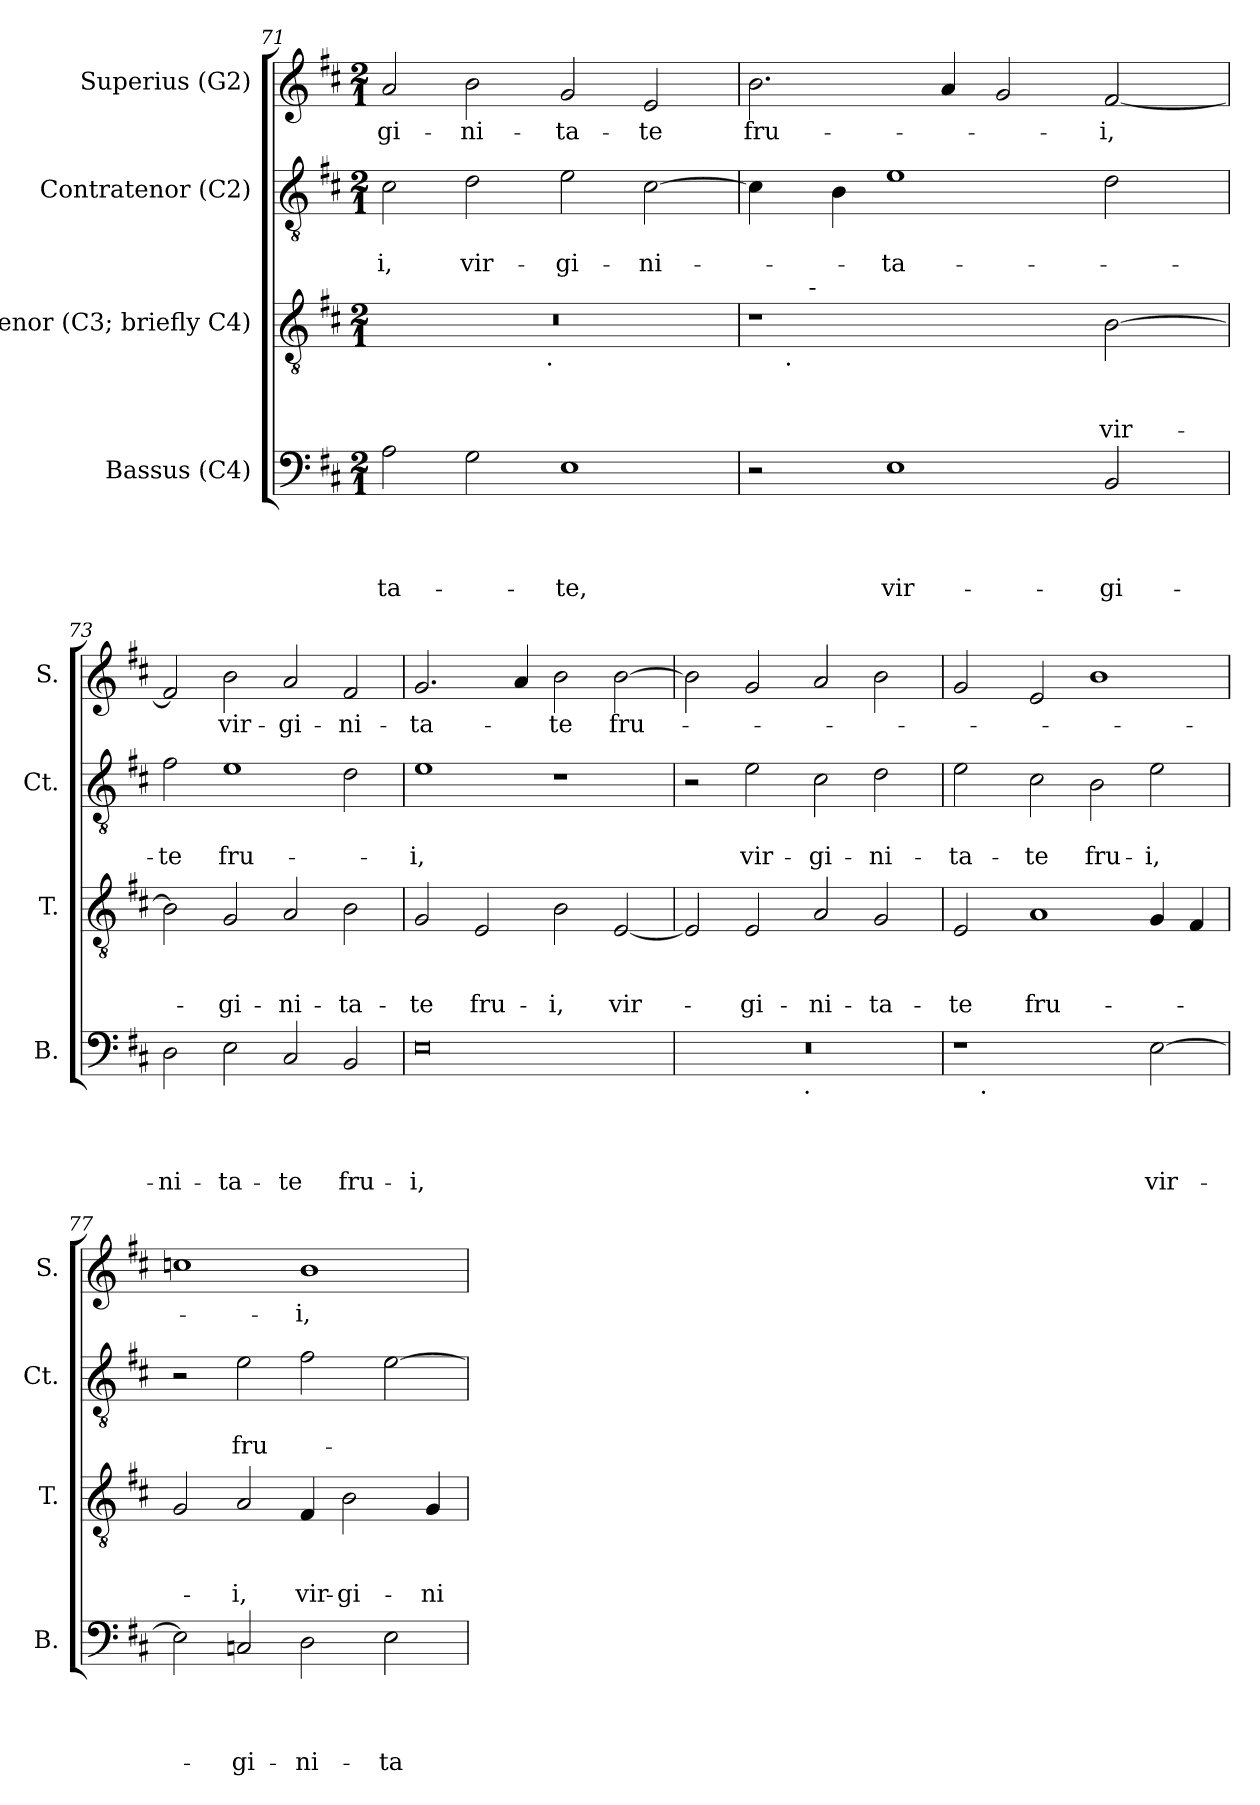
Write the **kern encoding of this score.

**kern	**text	**text	**text	**text	**kern	**text	**text	**text	**kern	**text	**text	**kern	**text
*part4	*part4	*part4	*part4	*part4	*part3	*part3	*part3	*part3	*part2	*part2	*part2	*part1	*part1
*staff4	*staff4	*staff4	*staff4	*staff4	*staff3	*staff3	*staff3	*staff3	*staff2	*staff2	*staff2	*staff1	*staff1
*I"Bassus (C4)	*	*	*	*	*I"Tenor (C3; briefly C4)	*	*	*	*I"Contratenor (C2)	*	*	*I"Superius (G2)	*
*I'B.	*	*	*	*	*I'T.	*	*	*	*I'Ct.	*	*	*I'S.	*
*clefF4	*	*	*	*	*clefGv2	*	*	*	*clefGv2	*	*	*clefG2	*
*k[f#c#]	*	*	*	*	*k[f#c#]	*	*	*	*k[f#c#]	*	*	*k[f#c#]	*
*D:	*	*	*	*	*D:	*	*	*	*D:	*	*	*D:	*
*M2/1	*	*	*	*	*M2/1	*	*	*	*M2/1	*	*	*M2/1	*
=71	=71	=71	=71	=71	=71	=71	=71	=71	=71	=71	=71	=71	=71
!	!	!	!	!LO:LY:b	!	!	!	!	!	!	!LO:LY:b	!	!LO:LY:b
*	*	*	*	*	*^	*	*	*	*	*	*	*	*
2A\	.	.	.	-ta-	0r	2ryy	.	.	.	2c#\	.	-i,	2a/	-gi-
!	!	!	!	!	!	!	!	!	!	!	!	!LO:LY:b	!	!LO:LY:b
2G\	.	.	.	.	.	4...ryy	.	.	.	2d\	.	vir-	2b\	-ni-
!	!	!	!	!	!	!LO:TX:b:t=.	!	!	!	!	!	!	!	!
.	.	.	.	.	.	1ryy	.	.	.	.	.	.	.	.
!	!	!	!	!LO:LY:b	!	!	!	!	!	!	!	!LO:LY:b	!	!LO:LY:b
1E	.	.	.	-te,	.	.	.	.	.	2e\	.	-gi-	2g/	-ta-
!	!	!	!	!	!	!	!	!	!	!	!	!LO:LY:b	!	!LO:LY:b
.	.	.	.	.	.	.	.	.	.	[>2c#\	.	-ni-	2e/	-te
.	.	.	.	.	.	32ryy	.	.	.	.	.	.	.	.
!!LO:PB:g=z
=72	=72	=72	=72	=72	=72	=72	=72	=72	=72	=72	=72	=72	=72	=72
!	!	!	!	!	!	!	!	!	!	!	!	!	!	!LO:LY:b
*	*	*	*	*	*	*^	*	*	*	*	*	*	*	*
2r	.	.	.	.	1r	8ryy	8.ryy	.	.	.	4c#\]	.	.	2.b\	fru-
!	!	!	!	!	!	!LO:TX:b:t=.	!	!	!	!	!	!	!	!	!
.	.	.	.	.	.	1...ryy	.	.	.	.	.	.	.	.	.
!	!	!	!	!	!	!	!LO:TX:a:t=-	!	!	!	!	!	!	!	!
.	.	.	.	.	.	.	1ryy	.	.	.	.	.	.	.	.
.	.	.	.	.	.	.	.	.	.	.	4B\	.	.	.	.
!	!	!	!	!LO:LY:b	!	!	!	!	!	!	!	!	!LO:LY:b	!	!
1E	.	.	.	vir-	.	.	.	.	.	.	1e	.	-ta-	.	.
.	.	.	.	.	.	.	.	.	.	.	.	.	.	4a/	.
.	.	.	.	.	2ryy	.	.	.	.	.	.	.	.	2g/	.
.	.	.	.	.	.	.	2ryy	.	.	.	.	.	.	.	.
!	!	!	!	!LO:LY:b	!	!	!	!	!	!LO:LY:b	!	!	!	!	!LO:LY:b
2BB/	.	.	.	-gi-	[>2B\	.	.	.	.	vir-	2d\	.	.	[<2f#/	-i,
.	.	.	.	.	.	.	4ryy	.	.	.	.	.	.	.	.
.	.	.	.	.	.	.	16ryy	.	.	.	.	.	.	.	.
=73	=73	=73	=73	=73	=73	=73	=73	=73	=73	=73	=73	=73	=73	=73	=73
!	!	!	!	!LO:LY:b	!	!	!	!	!	!	!	!	!LO:LY:b	!	!
*	*	*	*	*	*v	*v	*v	*	*	*	*	*	*	*	*
2D\	.	.	.	-ni-	2B\]	.	.	.	2f#\	.	-te	2f#/]	.
!	!	!	!	!LO:LY:b	!	!	!	!LO:LY:b	!	!	!LO:LY:b	!	!LO:LY:b
2E\	.	.	.	-ta-	2G/	.	.	-gi-	1e	.	fru-	2b\	vir-
!	!	!	!	!LO:LY:b	!	!	!	!LO:LY:b	!	!	!	!	!LO:LY:b
2C#/	.	.	.	-te	2A/	.	.	-ni-	.	.	.	2a/	-gi-
!	!	!	!	!LO:LY:b	!	!	!	!LO:LY:b	!	!	!	!	!LO:LY:b
2BB/	.	.	.	fru-	2B\	.	.	-ta-	2d\	.	.	2f#/	-ni-
=74	=74	=74	=74	=74	=74	=74	=74	=74	=74	=74	=74	=74	=74
!	!	!	!	!LO:LY:b:rj	!	!	!	!LO:LY:b	!	!	!LO:LY:b	!	!LO:LY:b
0E	.	.	.	-i,	2G/	.	.	-te	1e	.	-i,	2.g/	-ta-
!	!	!	!	!	!	!	!	!LO:LY:b	!	!	!	!	!
.	.	.	.	.	2E/	.	.	fru-	.	.	.	.	.
.	.	.	.	.	.	.	.	.	.	.	.	4a/	.
!	!	!	!	!	!	!	!	!LO:LY:b	!	!	!	!	!LO:LY:b
.	.	.	.	.	2B\	.	.	-i,	1r	.	.	2b\	-te
!	!	!	!	!	!	!	!	!LO:LY:b	!	!	!	!	!LO:LY:b
.	.	.	.	.	[<2E/	.	.	vir-	.	.	.	[>2b\	fru-
=75	=75	=75	=75	=75	=75	=75	=75	=75	=75	=75	=75	=75	=75
*^	*	*	*	*	*	*	*	*	*	*	*	*	*
0r	2ryy	.	.	.	.	2E/]	.	.	.	2r	.	.	2b\]	.
!	!	!	!	!	!	!	!	!	!LO:LY:b	!	!	!LO:LY:b	!	!
.	4...ryy	.	.	.	.	2E/	.	.	-gi-	2e\	.	vir-	2g/	.
!	!LO:TX:b:t=.	!	!	!	!	!	!	!	!	!	!	!	!	!
.	1ryy	.	.	.	.	.	.	.	.	.	.	.	.	.
!	!	!	!	!	!	!	!	!	!LO:LY:b	!	!	!LO:LY:b	!	!
.	.	.	.	.	.	2A/	.	.	-ni-	2c#\	.	-gi-	2a/	.
!	!	!	!	!	!	!	!	!	!LO:LY:b	!	!	!LO:LY:b	!	!
.	.	.	.	.	.	2G/	.	.	-ta-	2d\	.	-ni-	2b\	.
.	32ryy	.	.	.	.	.	.	.	.	.	.	.	.	.
!!LO:LB:g=z
=76	=76	=76	=76	=76	=76	=76	=76	=76	=76	=76	=76	=76	=76	=76
!	!	!	!	!	!	!	!	!	!LO:LY:b	!	!	!LO:LY:b	!	!
1r	8ryy	.	.	.	.	2E/	.	.	-te	2e\	.	-ta-	2g/	.
!	!LO:TX:b:t=.	!	!	!	!	!	!	!	!	!	!	!	!	!
.	1...ryy	.	.	.	.	.	.	.	.	.	.	.	.	.
!	!	!	!	!	!	!	!	!	!LO:LY:b	!	!	!LO:LY:b	!	!
.	.	.	.	.	.	1A	.	.	fru-	2c#\	.	-te	2e/	.
!	!	!	!	!	!	!	!	!	!	!	!	!LO:LY:b	!	!
2ryy	.	.	.	.	.	.	.	.	.	2B\	.	fru-	1b	.
!	!	!	!	!	!LO:LY:b	!	!	!	!	!	!	!LO:LY:b	!	!
[>2E\	.	.	.	.	vir-	4G/	.	.	.	2e\	.	-i,	.	.
.	.	.	.	.	.	4F#/	.	.	.	.	.	.	.	.
*v	*v	*	*	*	*	*	*	*	*	*	*	*	*	*
=77	=77	=77	=77	=77	=77	=77	=77	=77	=77	=77	=77	=77	=77
2E\]	.	.	.	.	2G/	.	.	.	2r	.	.	1cc	.
!	!	!	!	!LO:LY:b	!	!	!	!LO:LY:b	!	!	!LO:LY:b	!	!
2C/	.	.	.	-gi-	2A/	.	.	-i,	2e\	.	fru-	.	.
!	!	!	!	!LO:LY:b	!	!	!	!LO:LY:b	!	!	!	!	!LO:LY:b
2D\	.	.	.	-ni-	4F#/	.	.	vir-	2f#\	.	.	1b	-i,
!	!	!	!	!	!	!	!	!LO:LY:b:rj	!	!	!	!	!
.	.	.	.	.	2B\	.	.	-gi-	.	.	.	.	.
!	!	!	!	!LO:LY:b	!	!	!	!	!	!	!	!	!
2E\	.	.	.	-ta-	.	.	.	.	[>2e\	.	.	.	.
!	!	!	!	!	!	!	!	!LO:LY:b	!	!	!	!	!
.	.	.	.	.	4G/	.	.	-ni	.	.	.	.	.
=	=	=	=	=	=	=	=	=	=	=	=	=	=
*-	*-	*-	*-	*-	*-	*-	*-	*-	*-	*-	*-	*-	*-
